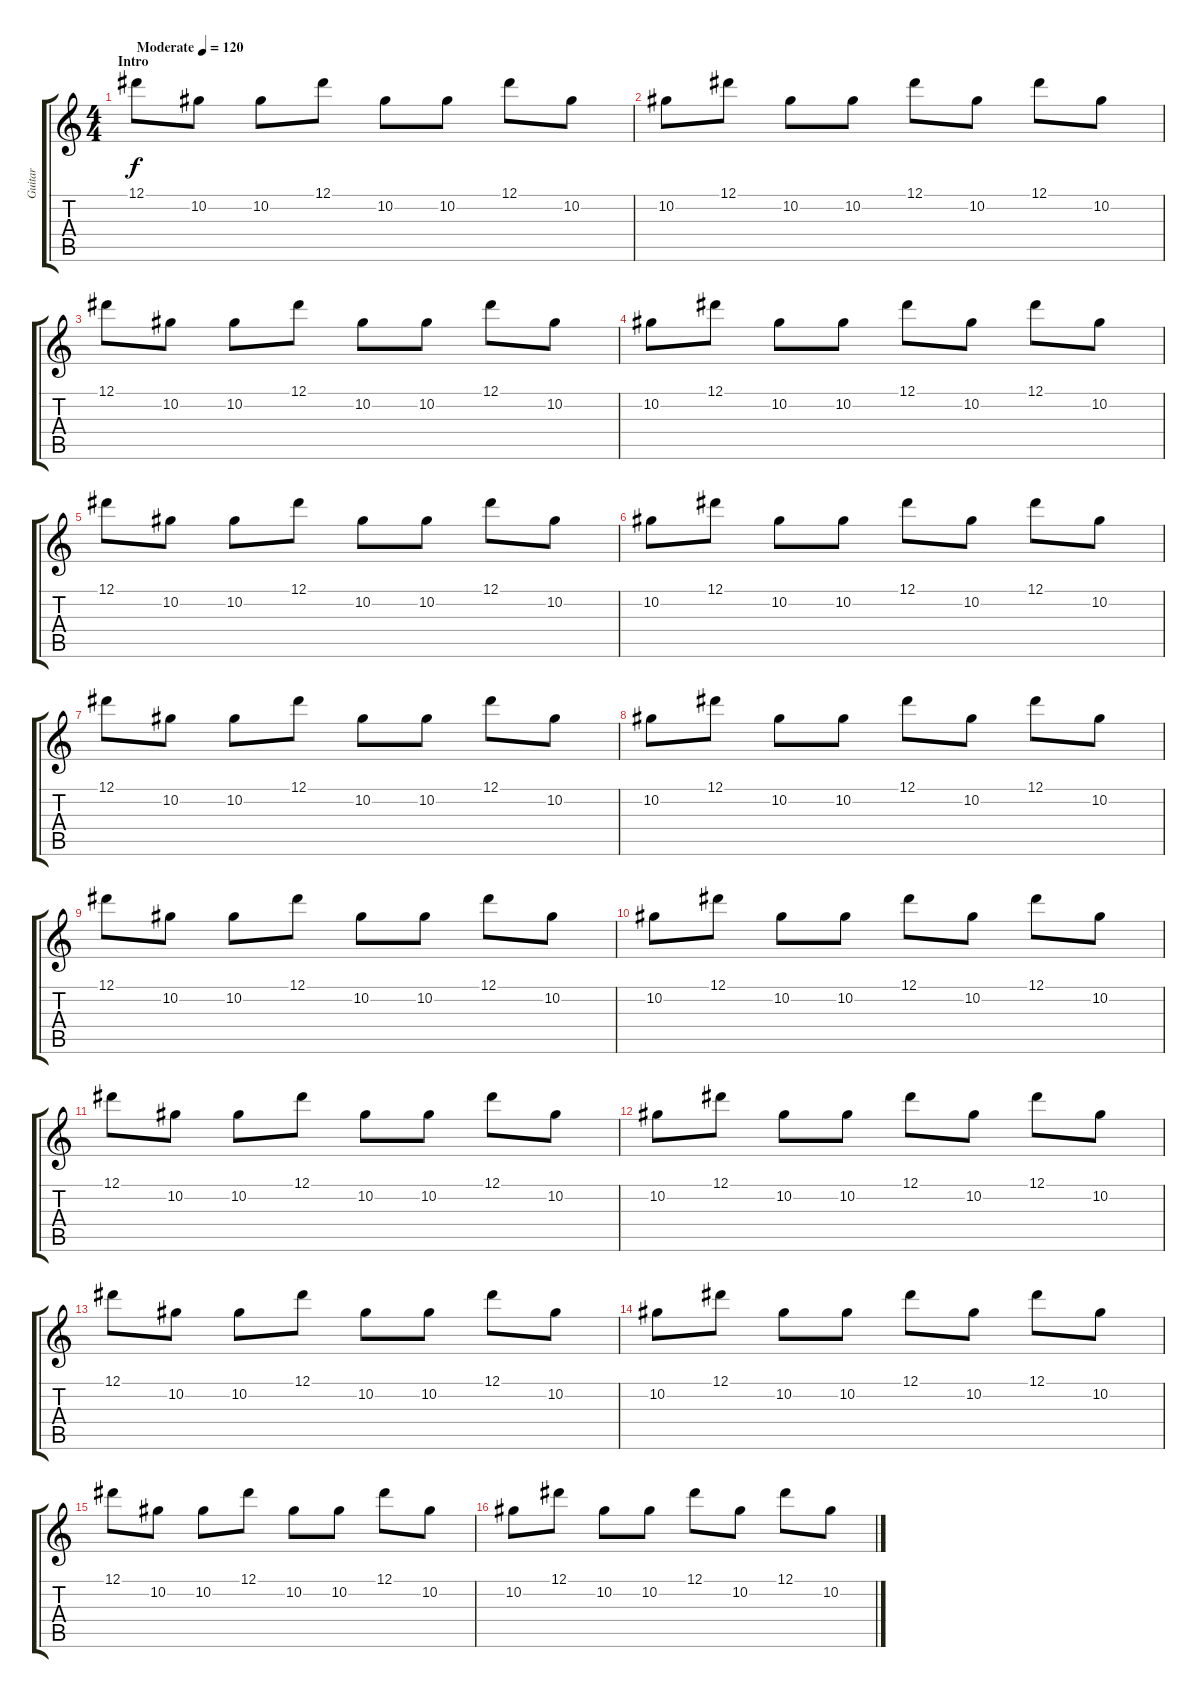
\track ("Guitar" "Guitar") {instrument acousticguitarnylon}
\staff {score tabs}
\tuning (Eb4 Bb3 Gb3 Db3 Ab2 Eb2) {hide}
\ts (4 4)
\section ("" "Intro")
\tempo (120 "Moderate")
\clef g2
\ks c
12.1.8{dy f instrument acousticguitarnylon} 10.2.8 10.2.8 12.1.8 10.2.8 10.2.8 12.1.8 10.2.8 |
10.2.8 12.1.8 10.2.8 10.2.8 12.1.8 10.2.8 12.1.8 10.2.8 |
12.1.8 10.2.8 10.2.8 12.1.8 10.2.8 10.2.8 12.1.8 10.2.8 |
10.2.8 12.1.8 10.2.8 10.2.8 12.1.8 10.2.8 12.1.8 10.2.8 |
12.1.8 10.2.8 10.2.8 12.1.8 10.2.8 10.2.8 12.1.8 10.2.8 |
10.2.8 12.1.8 10.2.8 10.2.8 12.1.8 10.2.8 12.1.8 10.2.8 |
12.1.8 10.2.8 10.2.8 12.1.8 10.2.8 10.2.8 12.1.8 10.2.8 |
10.2.8 12.1.8 10.2.8 10.2.8 12.1.8 10.2.8 12.1.8 10.2.8 |
12.1.8 10.2.8 10.2.8 12.1.8 10.2.8 10.2.8 12.1.8 10.2.8 |
10.2.8 12.1.8 10.2.8 10.2.8 12.1.8 10.2.8 12.1.8 10.2.8 |
12.1.8 10.2.8 10.2.8 12.1.8 10.2.8 10.2.8 12.1.8 10.2.8 |
10.2.8 12.1.8 10.2.8 10.2.8 12.1.8 10.2.8 12.1.8 10.2.8 |
12.1.8 10.2.8 10.2.8 12.1.8 10.2.8 10.2.8 12.1.8 10.2.8 |
10.2.8 12.1.8 10.2.8 10.2.8 12.1.8 10.2.8 12.1.8 10.2.8 |
12.1.8 10.2.8 10.2.8 12.1.8 10.2.8 10.2.8 12.1.8 10.2.8 |
10.2.8 12.1.8 10.2.8 10.2.8 12.1.8 10.2.8 12.1.8 10.2.8
